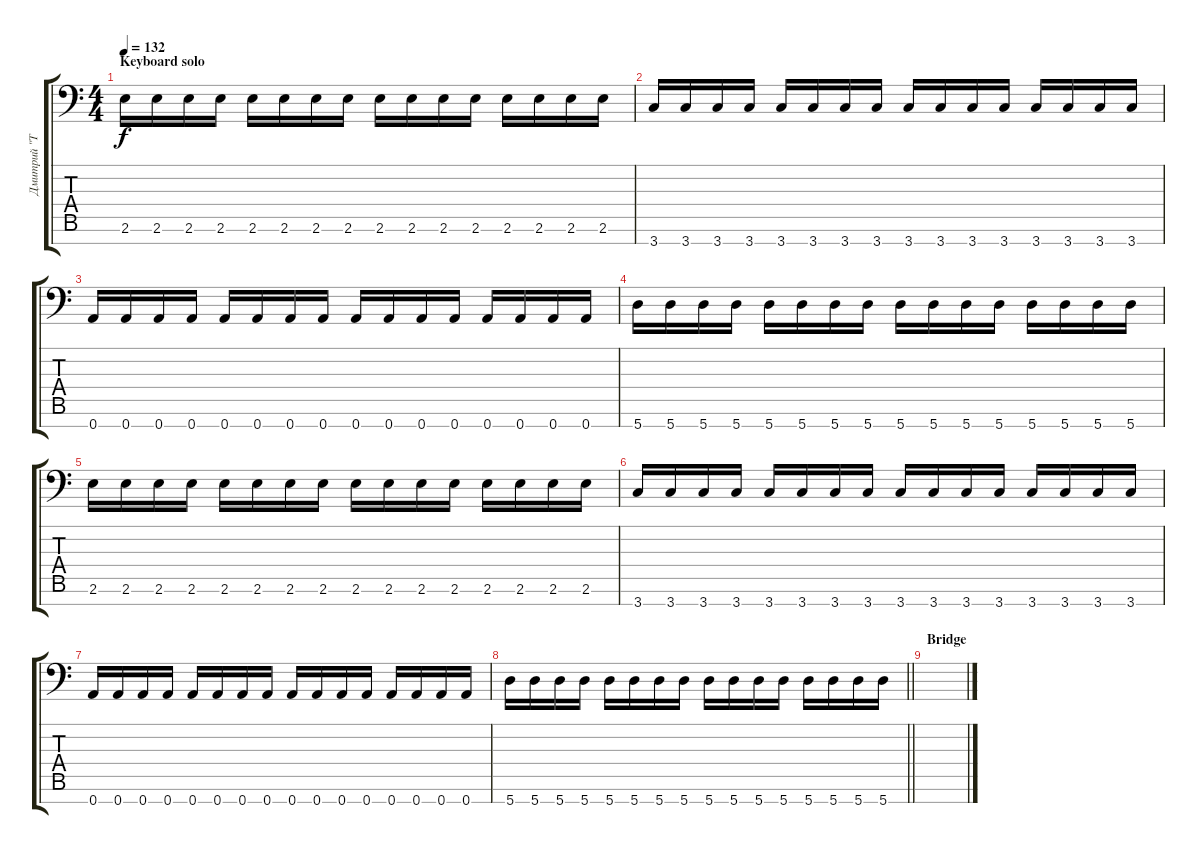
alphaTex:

\track ("Дмитрий \"Terris\" Процко" "Дмитрий \"T") {instrument distortionguitar}
\staff {score tabs}
\tuning (D4 A3 F3 C3 G2 D2 A1) {hide}
\ts (4 4)
\section ("" "Keyboard solo")
\tempo 132
\clef f4
\ks c
2.6.16{dy f} 2.6.16 2.6.16 2.6.16 2.6.16 2.6.16 2.6.16 2.6.16 2.6.16 2.6.16 2.6.16 2.6.16 2.6.16 2.6.16 2.6.16 2.6.16 |
3.7.16 3.7.16 3.7.16 3.7.16 3.7.16 3.7.16 3.7.16 3.7.16 3.7.16 3.7.16 3.7.16 3.7.16 3.7.16 3.7.16 3.7.16 3.7.16 |
0.7.16 0.7.16 0.7.16 0.7.16 0.7.16 0.7.16 0.7.16 0.7.16 0.7.16 0.7.16 0.7.16 0.7.16 0.7.16 0.7.16 0.7.16 0.7.16 |
5.7.16 5.7.16 5.7.16 5.7.16 5.7.16 5.7.16 5.7.16 5.7.16 5.7.16 5.7.16 5.7.16 5.7.16 5.7.16 5.7.16 5.7.16 5.7.16 |
2.6.16 2.6.16 2.6.16 2.6.16 2.6.16 2.6.16 2.6.16 2.6.16 2.6.16 2.6.16 2.6.16 2.6.16 2.6.16 2.6.16 2.6.16 2.6.16 |
3.7.16 3.7.16 3.7.16 3.7.16 3.7.16 3.7.16 3.7.16 3.7.16 3.7.16 3.7.16 3.7.16 3.7.16 3.7.16 3.7.16 3.7.16 3.7.16 |
0.7.16 0.7.16 0.7.16 0.7.16 0.7.16 0.7.16 0.7.16 0.7.16 0.7.16 0.7.16 0.7.16 0.7.16 0.7.16 0.7.16 0.7.16 0.7.16 |
\barLineRight lightlight
5.7.16 5.7.16 5.7.16 5.7.16 5.7.16 5.7.16 5.7.16 5.7.16 5.7.16 5.7.16 5.7.16 5.7.16 5.7.16 5.7.16 5.7.16 5.7.16 |
\section ("" "Bridge")
